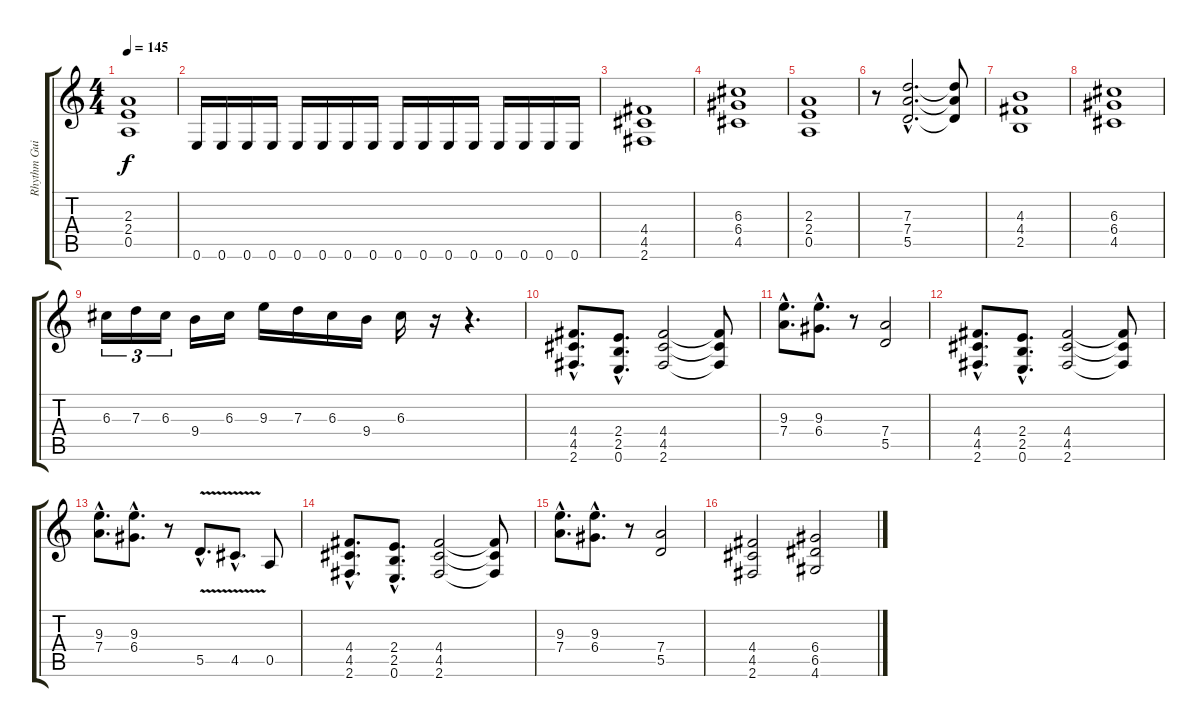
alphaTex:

\track ("Rhythm Guitar 2" "Rhythm Gui") {instrument overdrivenguitar}
\staff {score tabs}
\tuning (E4 B3 G3 D3 A2 E2) {hide}
\ts (4 4)
\tempo 145
\clef g2
\ks c
(2.3 2.4 0.5).1{dy f} |
0.6.16 0.6.16 0.6.16 0.6.16 0.6.16 0.6.16 0.6.16 0.6.16 0.6.16 0.6.16 0.6.16 0.6.16 0.6.16 0.6.16 0.6.16 0.6.16 |
(4.4 4.5 2.6).1 |
(6.3 6.4 4.5).1 |
(2.3 2.4 0.5).1 |
r.8 (7.3{hac} 7.4{hac} 5.5{hac}).2{d} (7.3{t} 7.4{t} 5.5{t}).8 |
(4.3 4.4 2.5).1 |
(6.3 6.4 4.5).1 |
6.3.16{tu (3 2)} 7.3.16{tu (3 2)} 6.3.16{tu (3 2)} 9.4.16 6.3.16 9.3.16 7.3.16 6.3.16 9.4.16 6.3.16 r.16 r.4{d} |
(4.4{hac} 4.5{hac} 2.6{hac}).8{d} (2.4{hac} 2.5{hac} 0.6{hac}).8{d} (4.4 4.5 2.6).2 (4.4{t} 4.5{t} 2.6{t}).8 |
(9.3{hac} 7.4{hac}).8{d} (9.3{hac} 6.4{hac}).8{d} r.8 (7.4 5.5).2 |
(4.4{hac} 4.5{hac} 2.6{hac}).8{d} (2.4{hac} 2.5{hac} 0.6{hac}).8{d} (4.4 4.5 2.6).2 (4.4{t} 4.5{t} 2.6{t}).8 |
(9.3{hac} 7.4{hac}).8{d} (9.3{hac} 6.4{hac}).8{d} r.8 5.5{v hac}.8{d} 4.5{v hac}.8{d} 0.5.8 |
(4.4{hac} 4.5{hac} 2.6{hac}).8{d} (2.4{hac} 2.5{hac} 0.6{hac}).8{d} (4.4 4.5 2.6).2 (4.4{t} 4.5{t} 2.6{t}).8 |
(9.3{hac} 7.4{hac}).8{d} (9.3{hac} 6.4{hac}).8{d} r.8 (7.4 5.5).2 |
(4.4 4.5 2.6).2 (6.4 6.5 4.6).2
